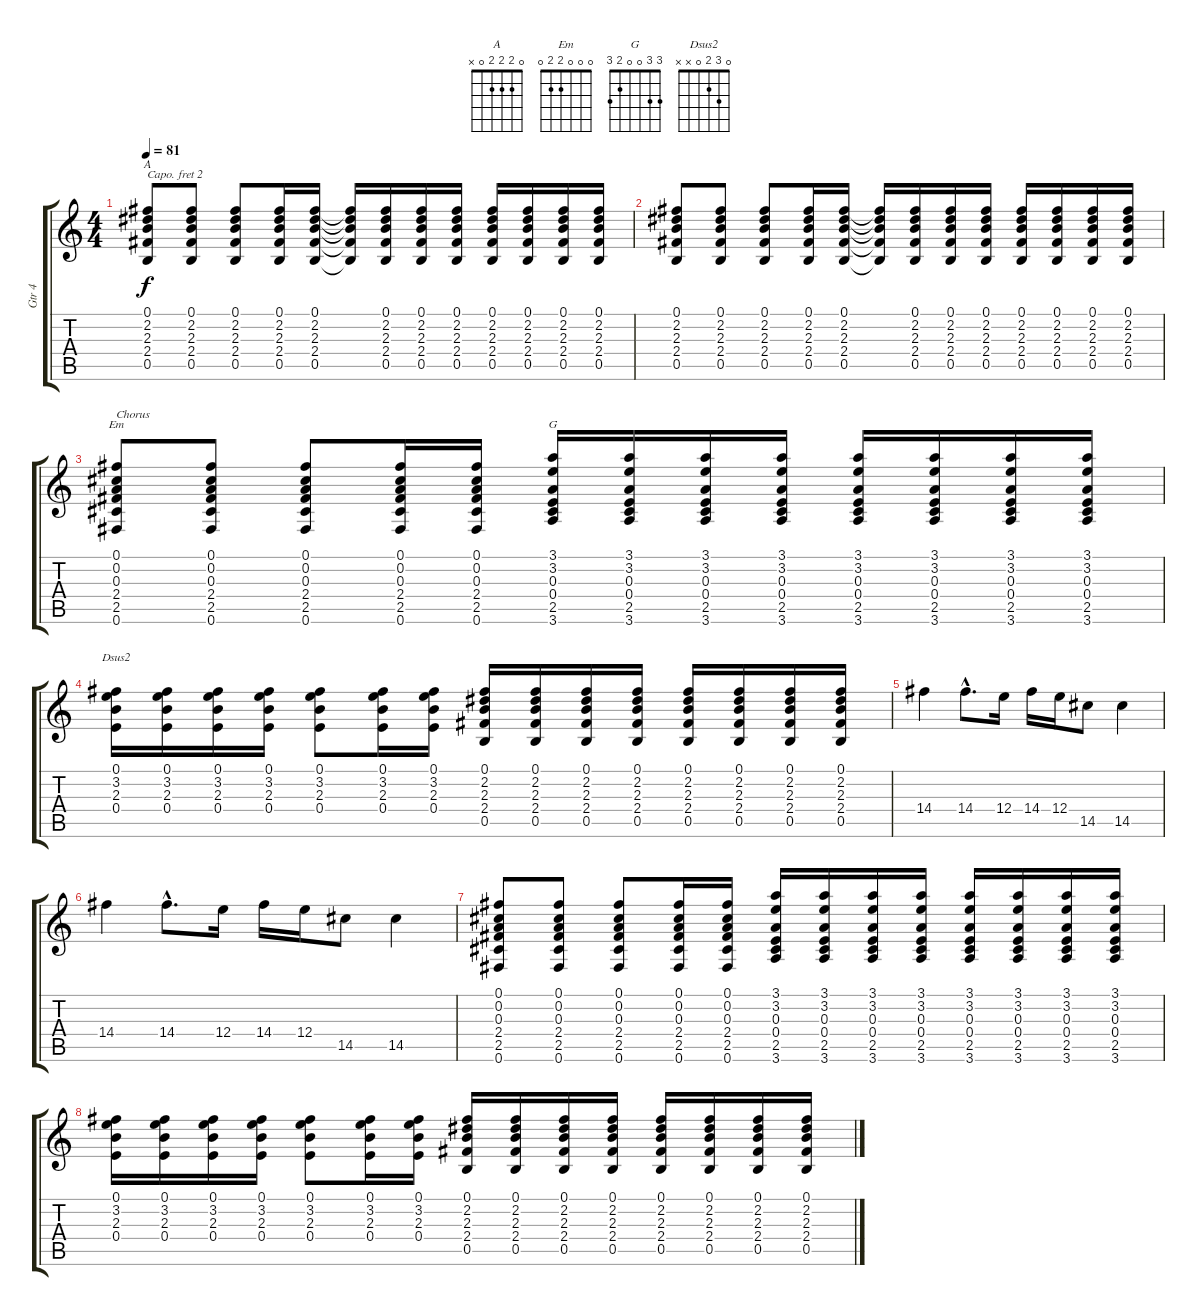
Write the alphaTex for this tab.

\track ("Gtr 4" "Gtr 4") {instrument distortionguitar}
\staff {score tabs}
\capo 2
\tuning (E4 B3 G3 D3 A2 E2) {hide}
\chord ("A" 0 2 2 2 0 x)
\chord ("Em" 0 0 0 2 2 0)
\chord ("G" 3 3 0 0 2 3)
\chord ("Dsus2" 0 3 2 0 x x)
\ts (4 4)
\tempo 81
\clef g2
\ks c
(0.1 2.2 2.3 2.4 0.5).8{ch "A" dy f} (0.1 2.2 2.3 2.4 0.5).8 (0.1 2.2 2.3 2.4 0.5).8 (0.1 2.2 2.3 2.4 0.5).16 (0.1 2.2 2.3 2.4 0.5).16 (0.1{t} 2.2{t} 2.3{t} 2.4{t} 0.5{t}).16 (0.1 2.2 2.3 2.4 0.5).16 (0.1 2.2 2.3 2.4 0.5).16 (0.1 2.2 2.3 2.4 0.5).16 (0.1 2.2 2.3 2.4 0.5).16 (0.1 2.2 2.3 2.4 0.5).16 (0.1 2.2 2.3 2.4 0.5).16 (0.1 2.2 2.3 2.4 0.5).16 |
(0.1 2.2 2.3 2.4 0.5).8 (0.1 2.2 2.3 2.4 0.5).8 (0.1 2.2 2.3 2.4 0.5).8 (0.1 2.2 2.3 2.4 0.5).16 (0.1 2.2 2.3 2.4 0.5).16 (0.1{t} 2.2{t} 2.3{t} 2.4{t} 0.5{t}).16 (0.1 2.2 2.3 2.4 0.5).16 (0.1 2.2 2.3 2.4 0.5).16 (0.1 2.2 2.3 2.4 0.5).16 (0.1 2.2 2.3 2.4 0.5).16 (0.1 2.2 2.3 2.4 0.5).16 (0.1 2.2 2.3 2.4 0.5).16 (0.1 2.2 2.3 2.4 0.5).16 |
(0.1 0.2 0.3 2.4 2.5 0.6).8{ch "Em" txt "Chorus"} (0.1 0.2 0.3 2.4 2.5 0.6).8 (0.1 0.2 0.3 2.4 2.5 0.6).8 (0.1 0.2 0.3 2.4 2.5 0.6).16 (0.1 0.2 0.3 2.4 2.5 0.6).16 (3.1 3.2 0.3 0.4 2.5 3.6).16{ch "G"} (3.1 3.2 0.3 0.4 2.5 3.6).16 (3.1 3.2 0.3 0.4 2.5 3.6).16 (3.1 3.2 0.3 0.4 2.5 3.6).16 (3.1 3.2 0.3 0.4 2.5 3.6).16 (3.1 3.2 0.3 0.4 2.5 3.6).16 (3.1 3.2 0.3 0.4 2.5 3.6).16 (3.1 3.2 0.3 0.4 2.5 3.6).16 |
(0.1 3.2 2.3 0.4).16{ch "Dsus2"} (0.1 3.2 2.3 0.4).16 (0.1 3.2 2.3 0.4).16 (0.1 3.2 2.3 0.4).16 (0.1 3.2 2.3 0.4).8 (0.1 3.2 2.3 0.4).16 (0.1 3.2 2.3 0.4).16 (0.1 2.2 2.3 2.4 0.5).16 (0.1 2.2 2.3 2.4 0.5).16 (0.1 2.2 2.3 2.4 0.5).16 (0.1 2.2 2.3 2.4 0.5).16 (0.1 2.2 2.3 2.4 0.5).16 (0.1 2.2 2.3 2.4 0.5).16 (0.1 2.2 2.3 2.4 0.5).16 (0.1 2.2 2.3 2.4 0.5).16 |
14.4.4 14.4{hac}.8{d} 12.4.16 14.4.16 12.4.16 14.5.8 14.5.4 |
14.4.4 14.4{hac}.8{d} 12.4.16 14.4.16 12.4.16 14.5.8 14.5.4 |
(0.1 0.2 0.3 2.4 2.5 0.6).8 (0.1 0.2 0.3 2.4 2.5 0.6).8 (0.1 0.2 0.3 2.4 2.5 0.6).8 (0.1 0.2 0.3 2.4 2.5 0.6).16 (0.1 0.2 0.3 2.4 2.5 0.6).16 (3.1 3.2 0.3 0.4 2.5 3.6).16 (3.1 3.2 0.3 0.4 2.5 3.6).16 (3.1 3.2 0.3 0.4 2.5 3.6).16 (3.1 3.2 0.3 0.4 2.5 3.6).16 (3.1 3.2 0.3 0.4 2.5 3.6).16 (3.1 3.2 0.3 0.4 2.5 3.6).16 (3.1 3.2 0.3 0.4 2.5 3.6).16 (3.1 3.2 0.3 0.4 2.5 3.6).16 |
(0.1 3.2 2.3 0.4).16 (0.1 3.2 2.3 0.4).16 (0.1 3.2 2.3 0.4).16 (0.1 3.2 2.3 0.4).16 (0.1 3.2 2.3 0.4).8 (0.1 3.2 2.3 0.4).16 (0.1 3.2 2.3 0.4).16 (0.1 2.2 2.3 2.4 0.5).16 (0.1 2.2 2.3 2.4 0.5).16 (0.1 2.2 2.3 2.4 0.5).16 (0.1 2.2 2.3 2.4 0.5).16 (0.1 2.2 2.3 2.4 0.5).16 (0.1 2.2 2.3 2.4 0.5).16 (0.1 2.2 2.3 2.4 0.5).16 (0.1 2.2 2.3 2.4 0.5).16
